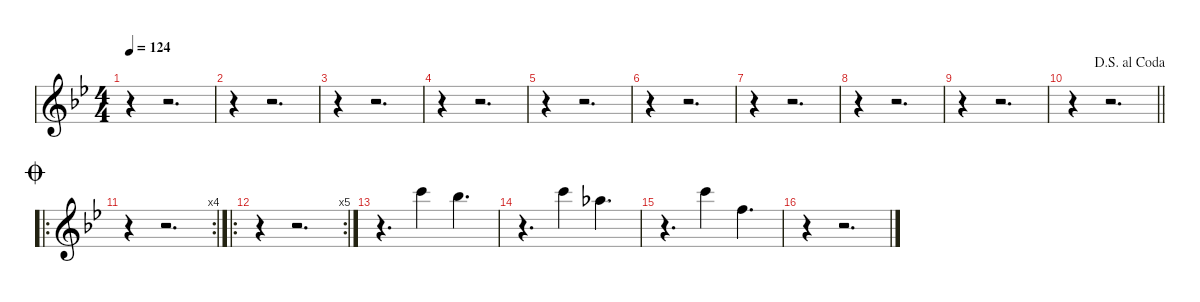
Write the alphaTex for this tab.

\defaultSystemsLayout 4
\hideDynamics
\bracketExtendMode nobrackets
\singleTrackTrackNamePolicy hidden
\multiTrackTrackNamePolicy hidden
\firstSystemTrackNameMode fullname
\firstSystemTrackNameOrientation horizontal
\otherSystemsTrackNameOrientation horizontal
\track ("Keyboard" "el.pno.") {instrument electricgrandpiano}
\staff {score}
\tuning (E4 C4 G3 C3 G2 C2)
\ts (4 4)
\tempo 124
\clef g2
\ks gminor
r.4{dy f beam Down} r.2{d beam Down} |
r.4{beam Down} r.2{d beam Down} |
r.4{beam Down} r.2{d beam Down} |
r.4{beam Down} r.2{d beam Down} |
r.4{beam Down} r.2{d beam Down} |
r.4{beam Down} r.2{d beam Down} |
r.4{beam Down} r.2{d beam Down} |
r.4{beam Down} r.2{d beam Down} |
r.4{beam Down} r.2{d beam Down} |
\jump dalsegnoalcoda
\barLineRight lightlight
r.4{beam Down} r.2{d beam Down} |
\ro
\rc 4
\jump coda
r.4{beam Down} r.2{d beam Down} |
\ro
\rc 5
r.4{beam Down} r.2{d beam Down} |
r.4{d beam Down} 20.1{acc forcenatural}.4{beam Down} 18.1{acc b}.4{d beam Down} |
r.4{d beam Down} 20.1{acc forcenatural}.4{beam Down} 20.2{acc b}.4{d beam Down} |
r.4{d beam Down} 20.1{acc forcenatural}.4{beam Down} 17.2{acc forcenatural}.4{d beam Down} |
r.4{beam Down} r.2{d beam Down}
